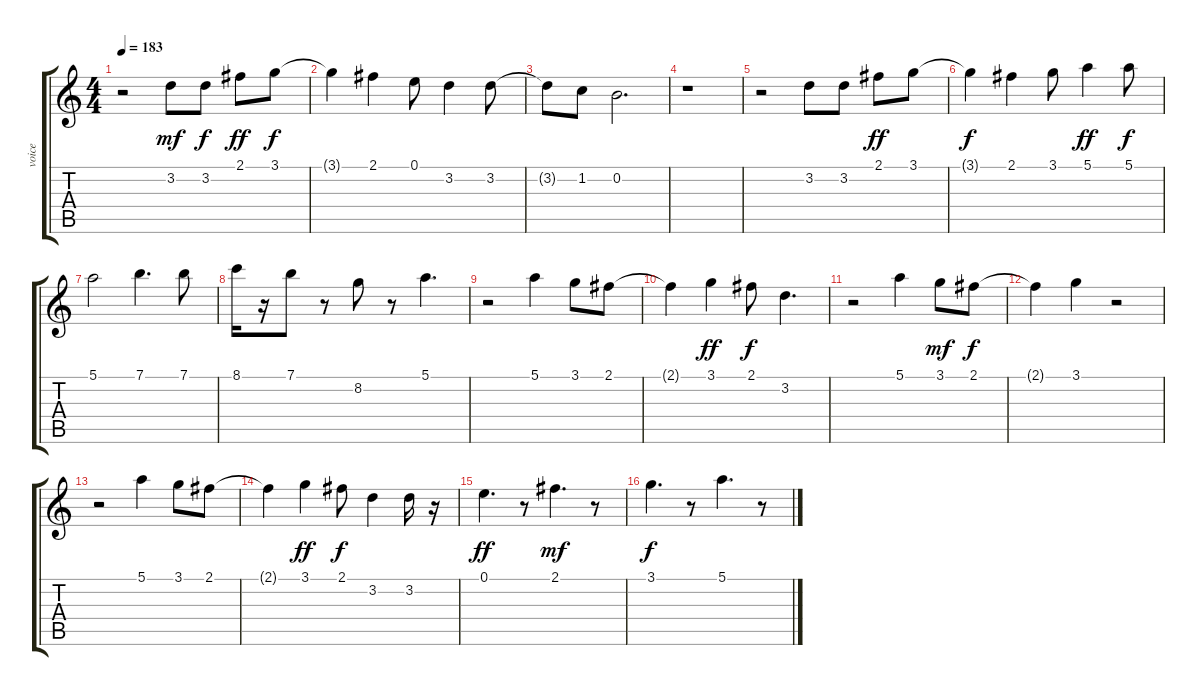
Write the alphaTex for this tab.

\track ("voice" "voice") {instrument distortionguitar}
\staff {score tabs}
\tuning (E4 B3 G3 D3 A2 E2) {hide}
\ts (4 4)
\tempo 183
\clef g2
\ks c
r.2{dy f} 3.2.8{dy mf} 3.2.8{dy f} 2.1.8{dy ff} 3.1.8{dy f} |
3.1{t}.4 2.1.4 0.1.8 3.2.4 3.2.8 |
3.2{t}.8 1.2.8 0.2.2{d} |
r.1 |
r.2 3.2.8 3.2.8 2.1.8{dy ff} 3.1.8 |
3.1{t}.4{dy f} 2.1.4 3.1.8 5.1.4{dy ff} 5.1.8{dy f} |
5.1.2 7.1.4{d} 7.1.8 |
8.1.16 r.16 7.1.8 r.8 8.2.8 r.8 5.1.4{d} |
r.2 5.1.4 3.1.8 2.1.8 |
2.1{t}.4 3.1.4{dy ff} 2.1.8{dy f} 3.2.4{d} |
r.2 5.1.4 3.1.8{dy mf} 2.1.8{dy f} |
2.1{t}.4 3.1.4 r.2 |
r.2 5.1.4 3.1.8 2.1.8 |
2.1{t}.4 3.1.4{dy ff} 2.1.8{dy f} 3.2.4 3.2.16 r.16 |
0.1.4{d dy ff} r.8 2.1.4{d dy mf} r.8 |
3.1.4{d dy f} r.8 5.1.4{d} r.8
